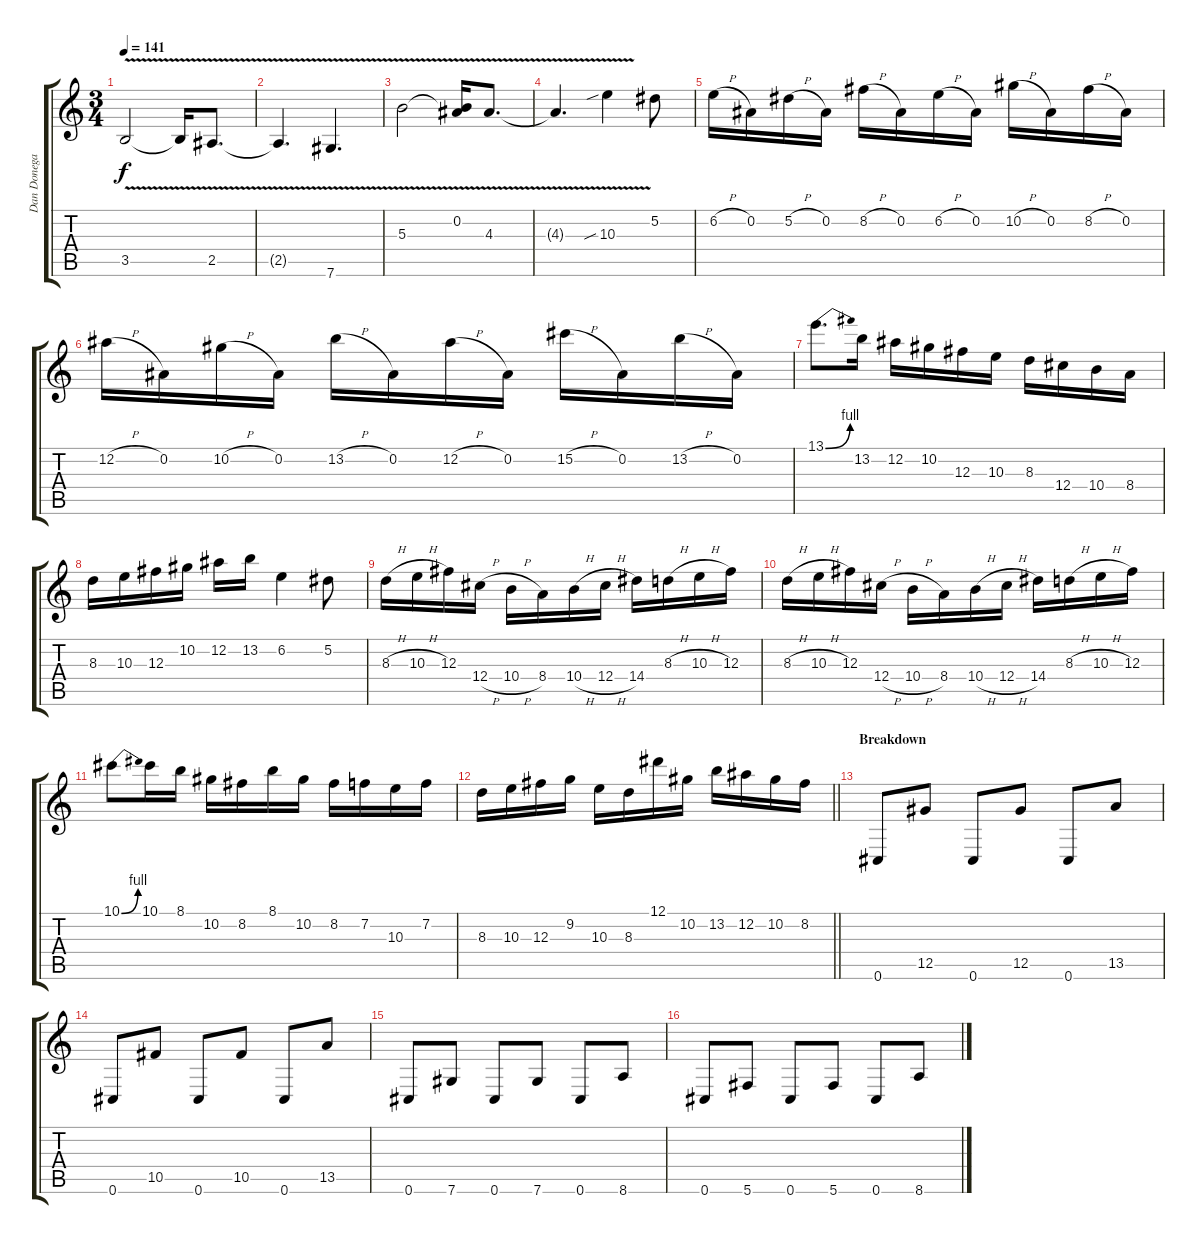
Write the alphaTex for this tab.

\track ("Dan Donegan (Guitar 1)" "Dan Donega") {instrument distortionguitar}
\staff {score tabs}
\tuning (Eb4 Bb3 Gb3 Db3 Ab2 Db2) {hide}
\ts (3 4)
\tempo 141
\clef g2
\ks c
3.5{v}.2{dy f} 3.5{t}.16 2.5{v}.8{d} |
2.5{t}.4{d} 7.6{v}.4{d} |
5.3{v}.2 (0.2 5.3{t}).16 4.3{v}.8{d} |
4.3{t}.4{d} 10.3{v sib}.4 5.2.8 |
6.2{h}.16 0.2.16 5.2{h}.16 0.2.16 8.2{h}.16 0.2.16 6.2{h}.16 0.2.16 10.2{h}.16 0.2.16 8.2{h}.16 0.2.16 |
12.2{h}.16 0.2.16 10.2{h}.16 0.2.16 13.2{h}.16 0.2.16 12.2{h}.16 0.2.16 15.2{h}.16 0.2.16 13.2{h}.16 0.2.16 |
13.1{be (bend 0 0 60 4)}.8{d} 13.2.16 12.2.16 10.2.16 12.3.16 10.3.16 8.3.16 12.4.16 10.4.16 8.4.16 |
8.3.16 10.3.16 12.3.16 10.2.16 12.2.16 13.2.16 6.2.4 5.2.8 |
8.3{h}.16 10.3{h}.16 12.3.16 12.4{h}.16 10.4{h}.16 8.4.16 10.4{h}.16 12.4{h}.16 14.4.16 8.3{h}.16 10.3{h}.16 12.3.16 |
8.3{h}.16 10.3{h}.16 12.3.16 12.4{h}.16 10.4{h}.16 8.4.16 10.4{h}.16 12.4{h}.16 14.4.16 8.3{h}.16 10.3{h}.16 12.3.16 |
10.1{be (bend 0 0 60 4)}.8 10.1.16 8.1.16 10.2.16 8.2.16 8.1.16 10.2.16 8.2.16 7.2.16 10.3.16 7.2.16 |
\barLineRight lightlight
8.3.16 10.3.16 12.3.16 9.2.16 10.3.16 8.3.16 12.1.16 10.2.16 13.2.16 12.2.16 10.2.16 8.2.16 |
\section ("" "Breakdown")
0.6.8 12.5.8 0.6.8 12.5.8 0.6.8 13.5.8 |
0.6.8 10.5.8 0.6.8 10.5.8 0.6.8 13.5.8 |
0.6.8 7.6.8 0.6.8 7.6.8 0.6.8 8.6.8 |
0.6.8 5.6.8 0.6.8 5.6.8 0.6.8 8.6.8
